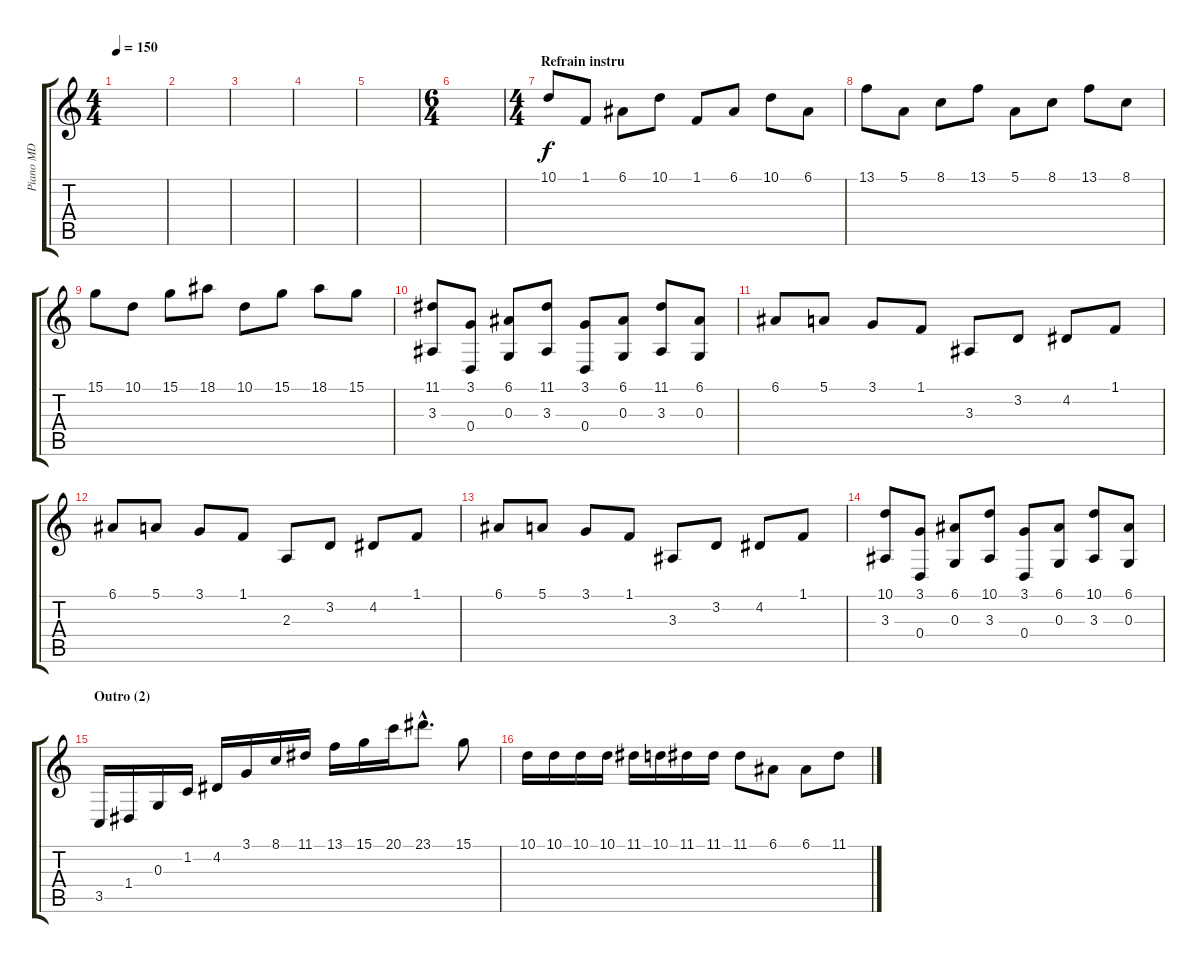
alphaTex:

\track ("Piano MD" "Piano MD") {instrument acousticgrandpiano}
\staff {score tabs}
\tuning (E4 B3 G3 D3 A2 E2) {hide}
\ts (4 4)
\tempo 150
\clef g2
\ks c
|
|
|
|
|
\ts (6 4)
|
\ts (4 4)
\section ("" "Refrain instru")
10.1.8 1.1.8 6.1.8 10.1.8 1.1.8 6.1.8 10.1.8 6.1.8 |
13.1.8 5.1.8 8.1.8 13.1.8 5.1.8 8.1.8 13.1.8 8.1.8 |
15.1.8 10.1.8 15.1.8 18.1.8 10.1.8 15.1.8 18.1.8 15.1.8 |
(11.1 3.3).8 (3.1 0.4).8 (6.1 0.3).8 (11.1 3.3).8 (3.1 0.4).8 (6.1 0.3).8 (11.1 3.3).8 (6.1 0.3).8 |
6.1.8 5.1.8 3.1.8 1.1.8 3.3.8 3.2.8 4.2.8 1.1.8 |
6.1.8 5.1.8 3.1.8 1.1.8 2.3.8 3.2.8 4.2.8 1.1.8 |
6.1.8 5.1.8 3.1.8 1.1.8 3.3.8 3.2.8 4.2.8 1.1.8 |
(10.1 3.3).8 (3.1 0.4).8 (6.1 0.3).8 (10.1 3.3).8 (3.1 0.4).8 (6.1 0.3).8 (10.1 3.3).8 (6.1 0.3).8 |
\section ("" "Outro (2)")
3.5.16 1.4.16 0.3.16 1.2.16 4.2.16 3.1.16 8.1.16 11.1.16 13.1.16 15.1.16 20.1.16 23.1{hac}.8{d} 15.1.8 |
10.1.16 10.1.16 10.1.16 10.1.16 11.1.16 10.1.16 11.1.16 11.1.16 11.1.8 6.1.8 6.1.8 11.1.8
